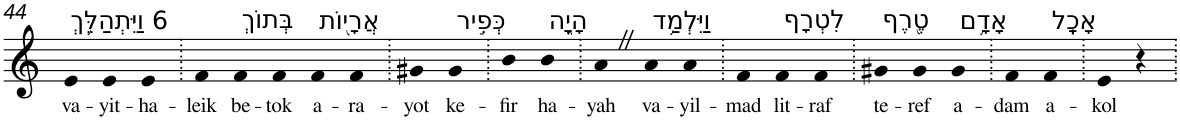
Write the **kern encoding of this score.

**kern	**text
*part1	*part1
*staff1	*staff1
*I"Piano	*
*I'Pno	*
!!LO:PB:g=z
*clefG2	*
*k[]	*
=44	=44
!LO:TX:a:t=6 וַיִּתְהַלֵּ֥ךְ	!
!	!LO:LY:b
4e	va-
!	!LO:LY:b
4e	-yit-
!	!LO:LY:b
4e	-ha-
=45.	=45.
!	!LO:LY:b
4f	-leik
!LO:TX:a:t=בְּתוֹךְ	!
!	!LO:LY:b
4f	be-
!	!LO:LY:b
4f	-tok
!LO:TX:a:t=אֲרָי֖וֹת	!
!	!LO:LY:b
4f	a-
!	!LO:LY:b
4f	-ra-
=46.	=46.
!	!LO:LY:b
4g#X	-yot
!LO:TX:a:t=כְּפִ֣יר	!
!	!LO:LY:b
4g#	ke-
=47.	=47.
!	!LO:LY:b
4b	-fir
!LO:TX:a:t=הָיָ֑ה	!
!	!LO:LY:b
4b	ha-
=48.	=48.
!	!LO:LY:b
4aZ	-yah
!LO:TX:a:t=וַיִּלְמַ֥ד	!
!	!LO:LY:b
4a	va-
!	!LO:LY:b
4a	-yil-
=49.	=49.
!	!LO:LY:b
4f	-mad
!LO:TX:a:t=לִטְרָף	!
!	!LO:LY:b
4f	lit-
!	!LO:LY:b
4f	-raf
=50.	=50.
!LO:TX:a:t=טֶ֖רֶף	!
!	!LO:LY:b
4g#X	te-
!	!LO:LY:b
4g#	-ref
!LO:TX:a:t=אָדָ֥ם	!
!	!LO:LY:b
4g#	a-
=51.	=51.
!	!LO:LY:b
4f	-dam
!LO:TX:a:t=אָכָֽל	!
!	!LO:LY:b
4f	a-
=52.	=52.
!	!LO:LY:b
4e	-kol
4r	.
=.	=.
*-	*-
